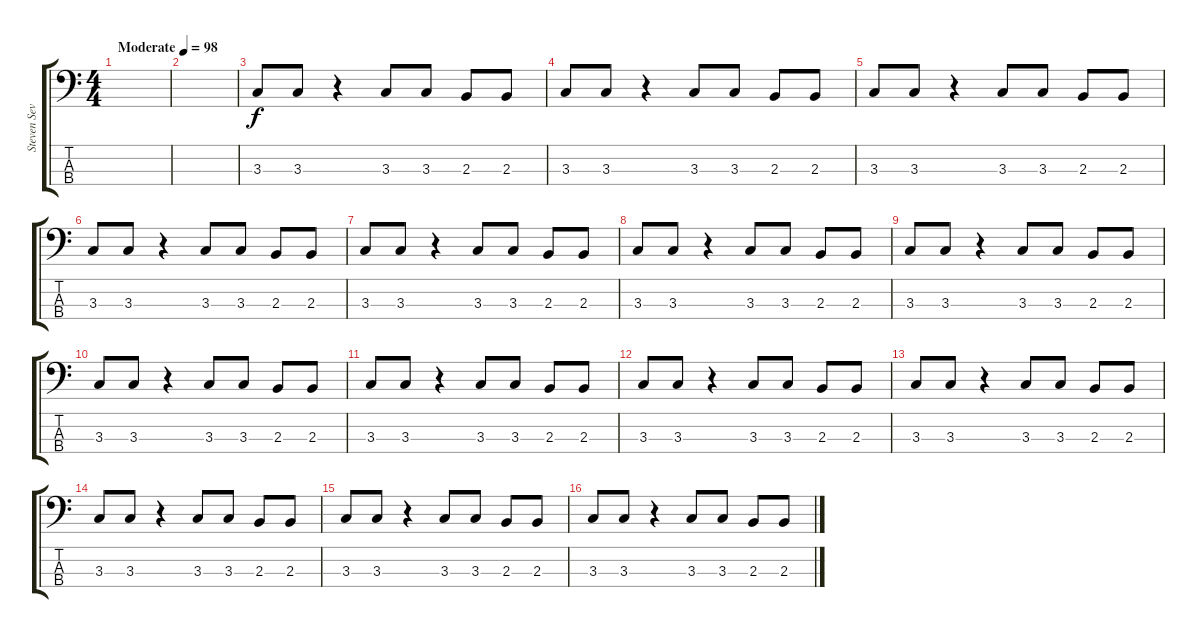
\track ("Steven Severin" "Steven Sev") {instrument electricbassfinger}
\staff {score tabs}
\tuning (G2 D2 A1 E1) {hide}
\ts (4 4)
\tempo (98 "Moderate")
\clef f4
\ks c
|
|
3.3.8 3.3.8 r.4 3.3.8 3.3.8 2.3.8 2.3.8 |
3.3.8 3.3.8 r.4 3.3.8 3.3.8 2.3.8 2.3.8 |
3.3.8 3.3.8 r.4 3.3.8 3.3.8 2.3.8 2.3.8 |
3.3.8 3.3.8 r.4 3.3.8 3.3.8 2.3.8 2.3.8 |
3.3.8 3.3.8 r.4 3.3.8 3.3.8 2.3.8 2.3.8 |
3.3.8 3.3.8 r.4 3.3.8 3.3.8 2.3.8 2.3.8 |
3.3.8 3.3.8 r.4 3.3.8 3.3.8 2.3.8 2.3.8 |
3.3.8 3.3.8 r.4 3.3.8 3.3.8 2.3.8 2.3.8 |
3.3.8 3.3.8 r.4 3.3.8 3.3.8 2.3.8 2.3.8 |
3.3.8 3.3.8 r.4 3.3.8 3.3.8 2.3.8 2.3.8 |
3.3.8 3.3.8 r.4 3.3.8 3.3.8 2.3.8 2.3.8 |
3.3.8 3.3.8 r.4 3.3.8 3.3.8 2.3.8 2.3.8 |
3.3.8 3.3.8 r.4 3.3.8 3.3.8 2.3.8 2.3.8 |
3.3.8 3.3.8 r.4 3.3.8 3.3.8 2.3.8 2.3.8
